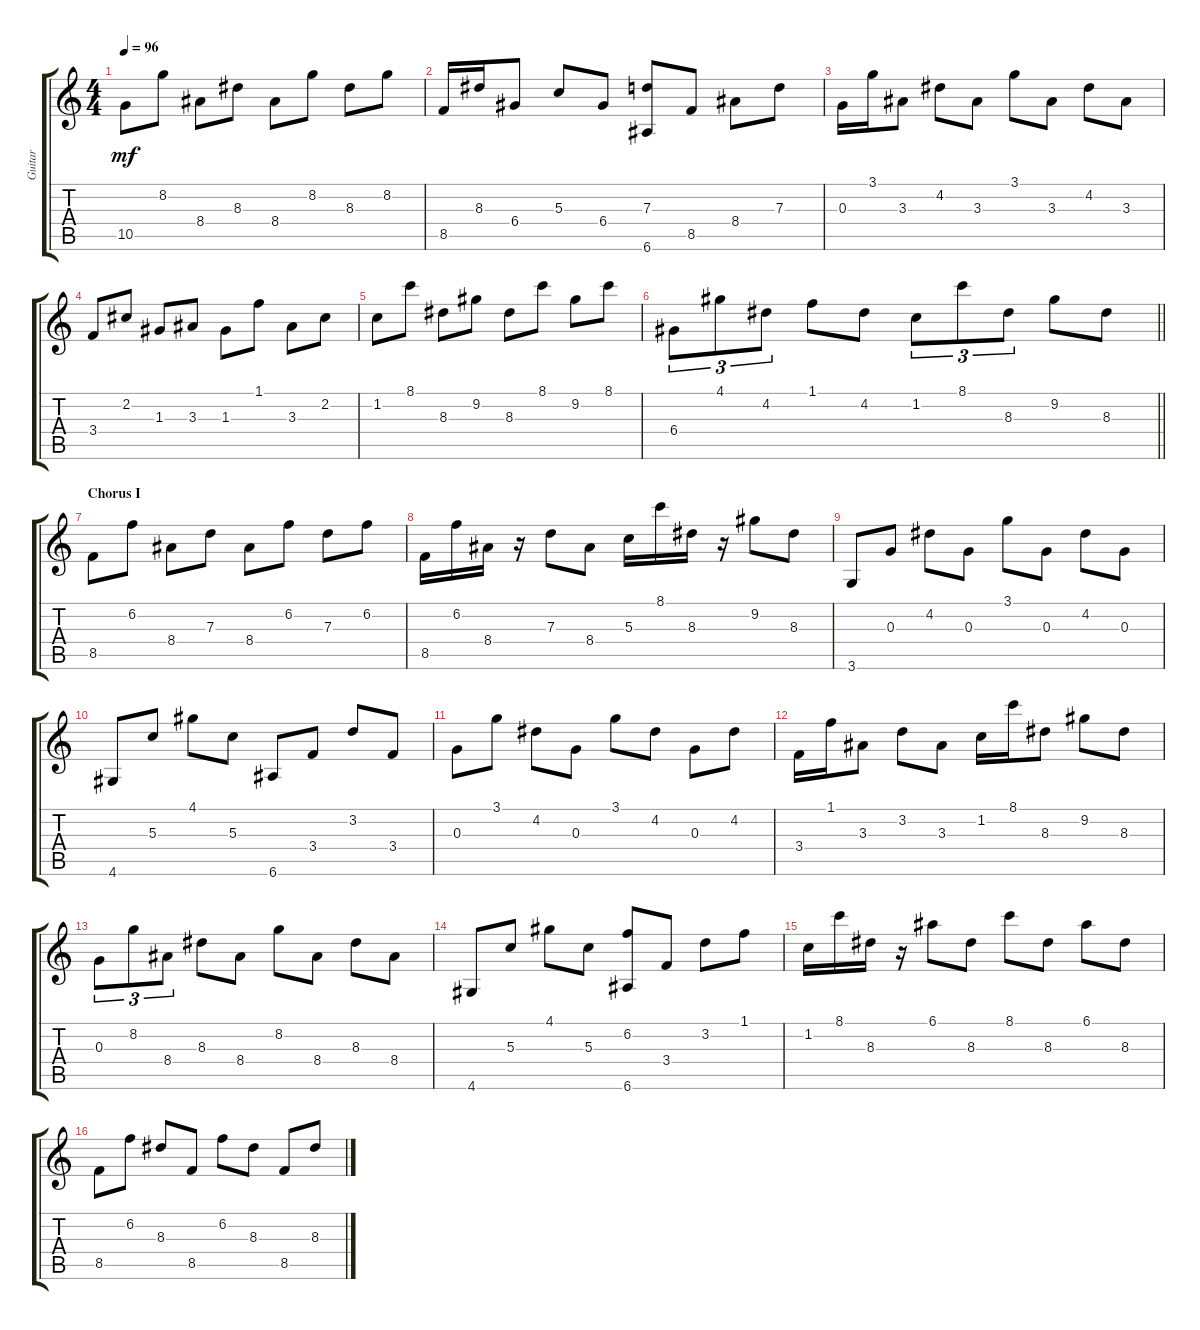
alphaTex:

\track ("Guitar  " "Guitar  ") {instrument acousticguitarsteel}
\staff {score tabs}
\tuning (E4 B3 G3 D3 A2 E2) {hide}
\ts (4 4)
\tempo 96
\clef g2
\ks c
10.5.8{dy mf} 8.2.8 8.4.8 8.3.8 8.4.8 8.2.8 8.3.8 8.2.8 |
8.5.16 8.3.16 6.4.8 5.3.8 6.4.8 (7.3 6.6).8 8.5.8 8.4.8 7.3.8 |
0.3.16 3.1.16 3.3.8 4.2.8 3.3.8 3.1.8 3.3.8 4.2.8 3.3.8 |
3.4.8 2.2.8 1.3.8 3.3.8 1.3.8 1.1.8 3.3.8 2.2.8 |
1.2.8 8.1.8 8.3.8 9.2.8 8.3.8 8.1.8 9.2.8 8.1.8 |
\barLineRight lightlight
6.4.8{tu (3 2)} 4.1.8{tu (3 2)} 4.2.8{tu (3 2)} 1.1.8 4.2.8 1.2.8{tu (3 2)} 8.1.8{tu (3 2)} 8.3.8{tu (3 2)} 9.2.8 8.3.8 |
\section ("" "Chorus I")
8.5.8 6.2.8 8.4.8 7.3.8 8.4.8 6.2.8 7.3.8 6.2.8 |
8.5.16 6.2.16 8.4.16 r.16 7.3.8 8.4.8 5.3.16 8.1.16 8.3.16 r.16 9.2.8 8.3.8 |
3.6.8 0.3.8 4.2.8 0.3.8 3.1.8 0.3.8 4.2.8 0.3.8 |
4.6.8 5.3.8 4.1.8 5.3.8 6.6.8 3.4.8 3.2.8 3.4.8 |
0.3.8 3.1.8 4.2.8 0.3.8 3.1.8 4.2.8 0.3.8 4.2.8 |
3.4.16 1.1.16 3.3.8 3.2.8 3.3.8 1.2.16 8.1.16 8.3.8 9.2.8 8.3.8 |
0.3.8{tu (3 2)} 8.2.8{tu (3 2)} 8.4.8{tu (3 2)} 8.3.8 8.4.8 8.2.8 8.4.8 8.3.8 8.4.8 |
4.6.8 5.3.8 4.1.8 5.3.8 (6.2 6.6).8 3.4.8 3.2.8 1.1.8 |
1.2.16 8.1.16 8.3.16 r.16 6.1.8 8.3.8 8.1.8 8.3.8 6.1.8 8.3.8 |
8.5.8 6.2.8 8.3.8 8.5.8 6.2.8 8.3.8 8.5.8 8.3.8
